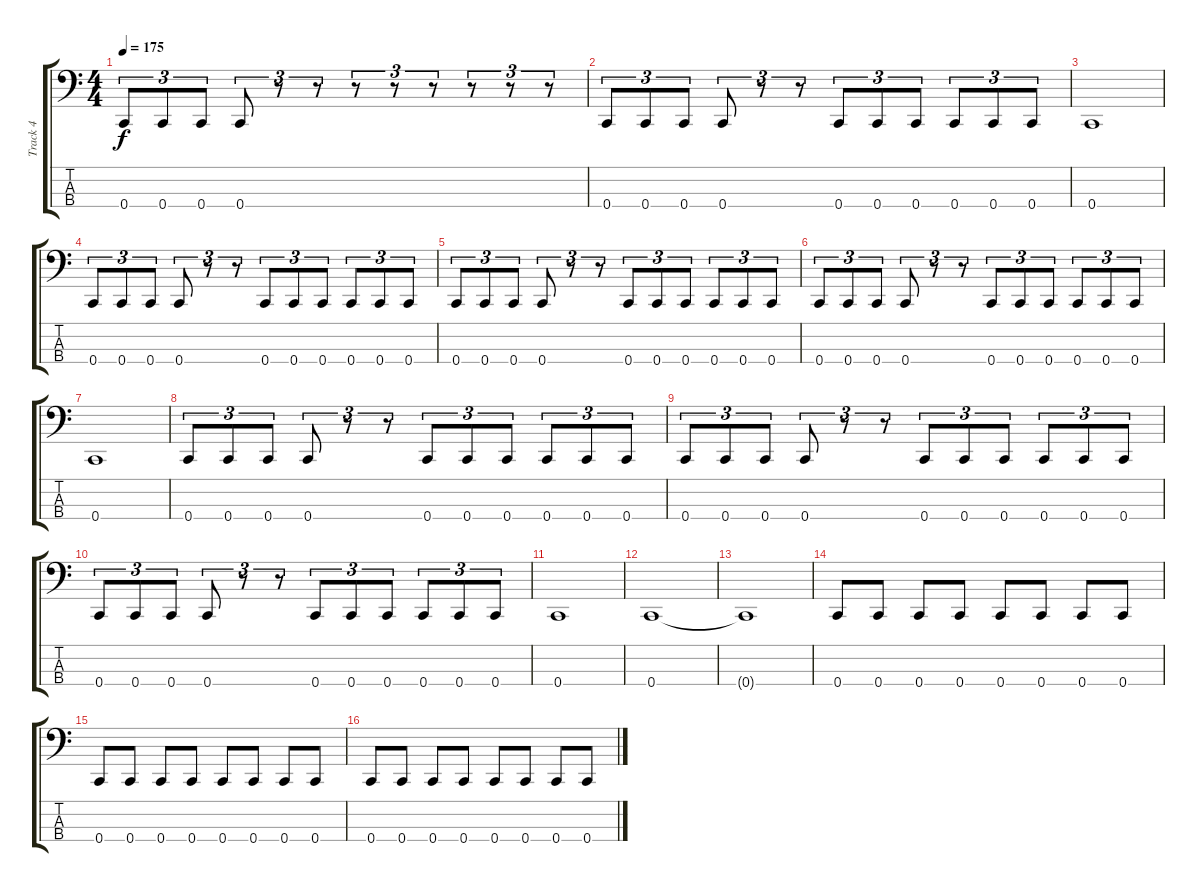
\track ("Track 4" "Track 4") {instrument electricbassfinger}
\staff {score tabs}
\tuning (F2 C2 G1 C1) {hide}
\ts (4 4)
\tempo 175
\clef f4
\ks c
0.4.8{tu (3 2) dy f} 0.4.8{tu (3 2)} 0.4.8{tu (3 2)} 0.4.8{tu (3 2)} r.8{tu (3 2)} r.8{tu (3 2)} r.8{tu (3 2)} r.8{tu (3 2)} r.8{tu (3 2)} r.8{tu (3 2)} r.8{tu (3 2)} r.8{tu (3 2)} |
0.4.8{tu (3 2)} 0.4.8{tu (3 2)} 0.4.8{tu (3 2)} 0.4.8{tu (3 2)} r.8{tu (3 2)} r.8{tu (3 2)} 0.4.8{tu (3 2)} 0.4.8{tu (3 2)} 0.4.8{tu (3 2)} 0.4.8{tu (3 2)} 0.4.8{tu (3 2)} 0.4.8{tu (3 2)} |
0.4.1 |
0.4.8{tu (3 2)} 0.4.8{tu (3 2)} 0.4.8{tu (3 2)} 0.4.8{tu (3 2)} r.8{tu (3 2)} r.8{tu (3 2)} 0.4.8{tu (3 2)} 0.4.8{tu (3 2)} 0.4.8{tu (3 2)} 0.4.8{tu (3 2)} 0.4.8{tu (3 2)} 0.4.8{tu (3 2)} |
0.4.8{tu (3 2)} 0.4.8{tu (3 2)} 0.4.8{tu (3 2)} 0.4.8{tu (3 2)} r.8{tu (3 2)} r.8{tu (3 2)} 0.4.8{tu (3 2)} 0.4.8{tu (3 2)} 0.4.8{tu (3 2)} 0.4.8{tu (3 2)} 0.4.8{tu (3 2)} 0.4.8{tu (3 2)} |
0.4.8{tu (3 2)} 0.4.8{tu (3 2)} 0.4.8{tu (3 2)} 0.4.8{tu (3 2)} r.8{tu (3 2)} r.8{tu (3 2)} 0.4.8{tu (3 2)} 0.4.8{tu (3 2)} 0.4.8{tu (3 2)} 0.4.8{tu (3 2)} 0.4.8{tu (3 2)} 0.4.8{tu (3 2)} |
0.4.1 |
0.4.8{tu (3 2)} 0.4.8{tu (3 2)} 0.4.8{tu (3 2)} 0.4.8{tu (3 2)} r.8{tu (3 2)} r.8{tu (3 2)} 0.4.8{tu (3 2)} 0.4.8{tu (3 2)} 0.4.8{tu (3 2)} 0.4.8{tu (3 2)} 0.4.8{tu (3 2)} 0.4.8{tu (3 2)} |
0.4.8{tu (3 2)} 0.4.8{tu (3 2)} 0.4.8{tu (3 2)} 0.4.8{tu (3 2)} r.8{tu (3 2)} r.8{tu (3 2)} 0.4.8{tu (3 2)} 0.4.8{tu (3 2)} 0.4.8{tu (3 2)} 0.4.8{tu (3 2)} 0.4.8{tu (3 2)} 0.4.8{tu (3 2)} |
0.4.8{tu (3 2)} 0.4.8{tu (3 2)} 0.4.8{tu (3 2)} 0.4.8{tu (3 2)} r.8{tu (3 2)} r.8{tu (3 2)} 0.4.8{tu (3 2)} 0.4.8{tu (3 2)} 0.4.8{tu (3 2)} 0.4.8{tu (3 2)} 0.4.8{tu (3 2)} 0.4.8{tu (3 2)} |
0.4.1 |
0.4.1 |
0.4{t}.1 |
0.4.8 0.4.8 0.4.8 0.4.8 0.4.8 0.4.8 0.4.8 0.4.8 |
0.4.8 0.4.8 0.4.8 0.4.8 0.4.8 0.4.8 0.4.8 0.4.8 |
0.4.8 0.4.8 0.4.8 0.4.8 0.4.8 0.4.8 0.4.8 0.4.8
